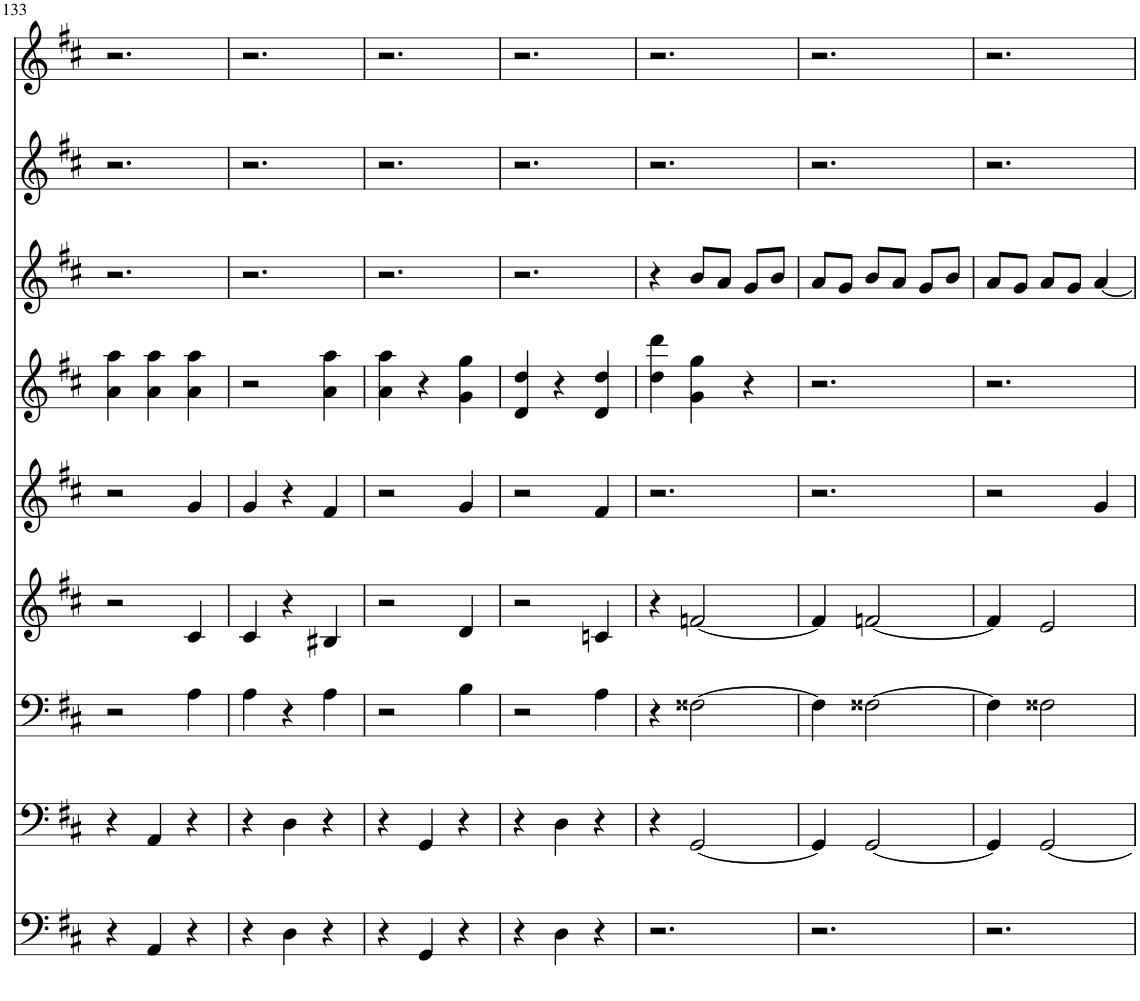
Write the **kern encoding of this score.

**kern	**kern	**kern	**kern	**kern	**kern	**kern	**kern	**kern
*part9	*part8	*part7	*part6	*part5	*part4	*part3	*part2	*part1
*staff9	*staff8	*staff7	*staff6	*staff5	*staff4	*staff3	*staff2	*staff1
*I"Double Bass	*I"Violoncello	*I"Viola	*I"Violine II	*I"Violin I	*I"Xylophone	*I"Trumpet	*I"French Horn	*I"Piccolo
*	*	*	*	*	*I'Xyl.	*I'Tpt	*I'Hn	*I'Picc
!!LO:PB:g=z
*clefF4	*clefF4	*clefF4	*clefG2	*clefG2	*clefG2	*clefG2	*clefG2	*clefG2
*	*	*	*	*	*	*Trd1c2	*Trd4c7	*Trd-7c-12
*k[f#c#]	*k[f#c#]	*k[f#c#]	*k[f#c#]	*k[f#c#]	*k[f#c#]	*k[f#c#]	*k[f#c#]	*k[f#c#]
*M3/4	*M3/4	*M3/4	*M3/4	*M3/4	*M3/4	*M3/4	*M3/4	*M3/4
=133	=133	=133	=133	=133	=133	=133	=133	=133
4r	4r	2r	2r	2r	4a\ 4aa\	2.r	2.r	2.r
4AA/	4AA/	.	.	.	4a\ 4aa\	.	.	.
4r	4r	4A\	4c#/	4g/	4a\ 4aa\	.	.	.
=134	=134	=134	=134	=134	=134	=134	=134	=134
4r	4r	4A\	4c#/	4g/	2r	2.r	2.r	2.r
4D\	4D\	4r	4r	4r	.	.	.	.
4r	4r	4A\	4B#X/	4f#/	4a\ 4aa\	.	.	.
=135	=135	=135	=135	=135	=135	=135	=135	=135
4r	4r	2r	2r	2r	4a\ 4aa\	2.r	2.r	2.r
4GG/	4GG/	.	.	.	4r	.	.	.
4r	4r	4B\	4d/	4g/	4g\ 4gg\	.	.	.
=136	=136	=136	=136	=136	=136	=136	=136	=136
4r	4r	2r	2r	2r	4d/ 4dd/	2.r	2.r	2.r
4D\	4D\	.	.	.	4r	.	.	.
4r	4r	4A\	4cn/	4f#/	4d/ 4dd/	.	.	.
=137	=137	=137	=137	=137	=137	=137	=137	=137
2.r	4r	4r	4r	2.r	4dd\ 4ddd\	4r	2.r	2.r
.	[2GG/	[2F##X\	[2fn/	.	4g\ 4gg\	8b/L	.	.
.	.	.	.	.	.	8a/J	.	.
.	.	.	.	.	4r	8g/L	.	.
.	.	.	.	.	.	8b/J	.	.
=138	=138	=138	=138	=138	=138	=138	=138	=138
2.r	4GG/]	4F##\]	4f/]	2.r	2.r	8a/L	2.r	2.r
.	.	.	.	.	.	8g/J	.	.
.	[2GG/	[2F##X\	[2fn/	.	.	8b/L	.	.
.	.	.	.	.	.	8a/J	.	.
.	.	.	.	.	.	8g/L	.	.
.	.	.	.	.	.	8b/J	.	.
=139	=139	=139	=139	=139	=139	=139	=139	=139
2.r	4GG/]	4F##\]	4f/]	2r	2.r	8a/L	2.r	2.r
.	.	.	.	.	.	8g/J	.	.
.	[2GG/	2F##X\	2e/	.	.	8a/L	.	.
.	.	.	.	.	.	8g/J	.	.
.	.	.	.	4g/	.	[4a/	.	.
=	=	=	=	=	=	=	=	=
*-	*-	*-	*-	*-	*-	*-	*-	*-
